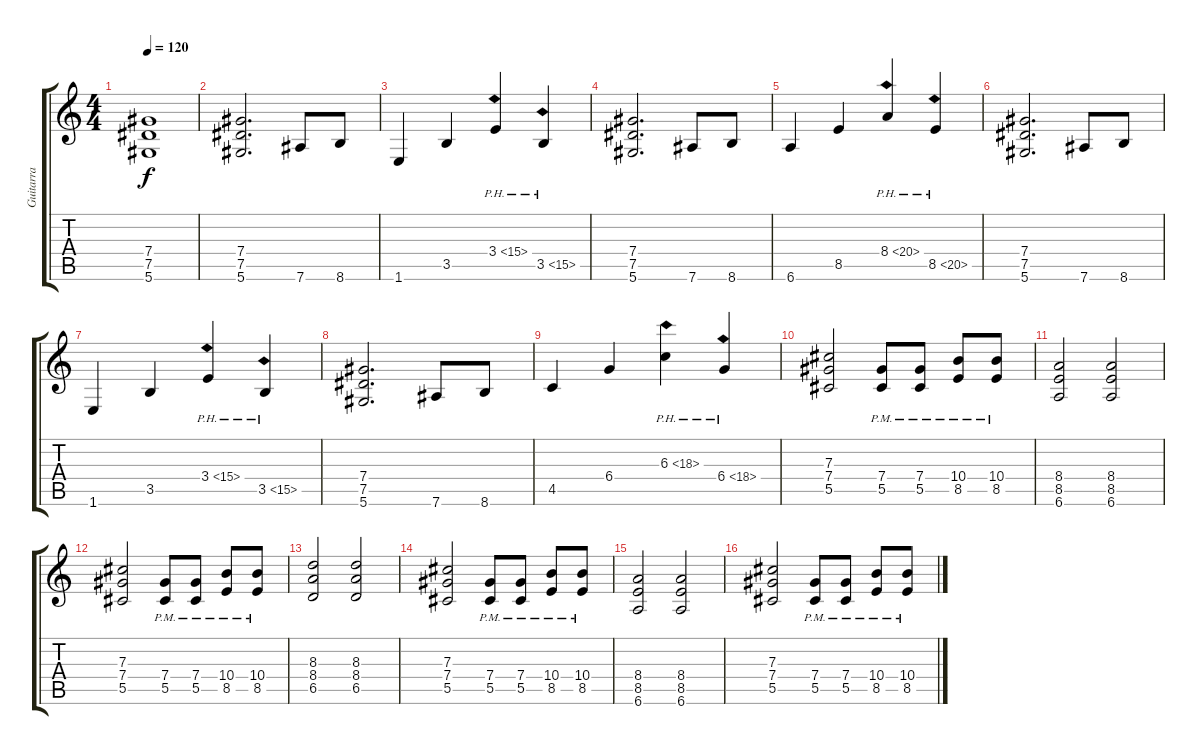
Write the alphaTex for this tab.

\track ("Guitarra" "Guitarra") {instrument overdrivenguitar}
\staff {score tabs}
\tuning (Eb4 Bb3 Gb3 Db3 Ab2 Eb2) {hide}
\ts (4 4)
\tempo 120
\clef g2
\ks c
(7.4{t} 7.5{t} 5.6{t}).1{dy f} |
(7.4 7.5 5.6).2{d} 7.6.8 8.6.8 |
1.6.4 3.5.4 3.4{ph 12}.4 3.5{ph 12}.4 |
(7.4 7.5 5.6).2{d} 7.6.8 8.6.8 |
6.6.4 8.5.4 8.4{ph 12}.4 8.5{ph 12}.4 |
(7.4 7.5 5.6).2{d} 7.6.8 8.6.8 |
1.6.4 3.5.4 3.4{ph 12}.4 3.5{ph 12}.4 |
(7.4 7.5 5.6).2{d} 7.6.8 8.6.8 |
4.5.4 6.4.4 6.3{ph 12}.4 6.4{ph 12}.4 |
(7.3 7.4 5.5).2 (7.4{pm} 5.5{pm}).8 (7.4{pm} 5.5{pm}).8 (10.4{pm} 8.5{pm}).8 (10.4{pm} 8.5{pm}).8 |
(8.4 8.5 6.6).2 (8.4 8.5 6.6).2 |
(7.3 7.4 5.5).2 (7.4{pm} 5.5{pm}).8 (7.4{pm} 5.5{pm}).8 (10.4{pm} 8.5{pm}).8 (10.4{pm} 8.5{pm}).8 |
(8.3 8.4 6.5).2 (8.3 8.4 6.5).2 |
(7.3 7.4 5.5).2 (7.4{pm} 5.5{pm}).8 (7.4{pm} 5.5{pm}).8 (10.4{pm} 8.5{pm}).8 (10.4{pm} 8.5{pm}).8 |
(8.4 8.5 6.6).2 (8.4 8.5 6.6).2 |
(7.3 7.4 5.5).2 (7.4{pm} 5.5{pm}).8 (7.4{pm} 5.5{pm}).8 (10.4{pm} 8.5{pm}).8 (10.4{pm} 8.5{pm}).8
